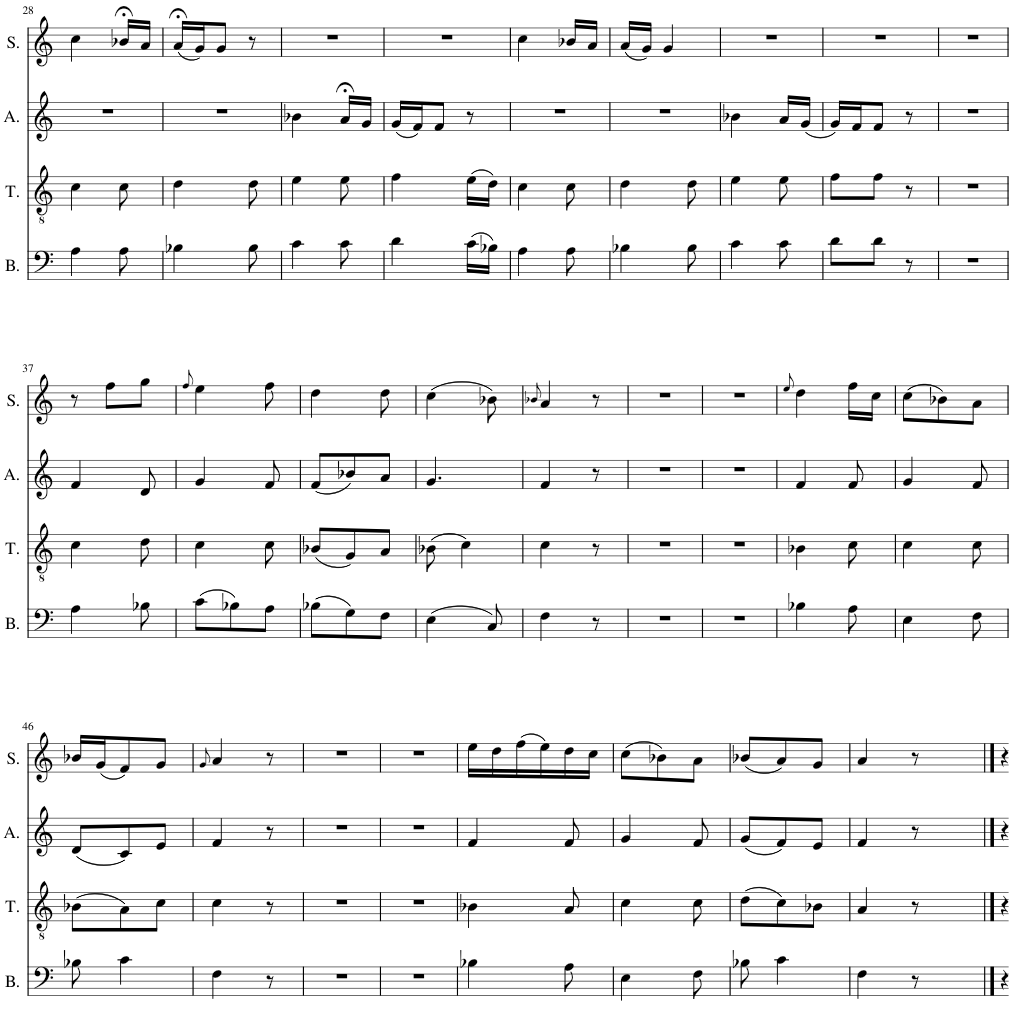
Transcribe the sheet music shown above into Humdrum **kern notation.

**kern	**kern	**kern	**kern
*part4	*part3	*part2	*part1
*staff4	*staff3	*staff2	*staff1
*I"Bass	*I"Tenor	*I"Alto	*I"Soprano
*I'B.	*I'T.	*I'A.	*I'S.
!!LO:PB:g=z
*clefF4	*clefGv2	*clefG2	*clefG2
*k[]	*k[]	*k[]	*k[]
*M3/8	*M3/8	*M3/8	*M3/8
=28	=28	=28	=28
4A\	4c\	4.r	4cc\
8A\	8c\	.	16b-X;</LL
.	.	.	16a/JJ
=29	=29	=29	=29
4B-X\	4d\	4.r	(16a;</LL
.	.	.	16g/J)
.	.	.	8g/J
8B-\	8d\	.	8r
=30	=30	=30	=30
4c\	4e\	4b-X\	4.r
8c\	8e\	16a;</LL	.
.	.	16g/JJ	.
=31	=31	=31	=31
4d\	4f\	(16g/LL	4.r
.	.	16f/J)	.
.	.	8f/J	.
(16c\LL	(16e\LL	8r	.
16B-X\JJ)	16d\JJ)	.	.
=32	=32	=32	=32
4A\	4c\	4.r	4cc\
8A\	8c\	.	16b-X/LL
.	.	.	16a/JJ
=33	=33	=33	=33
4B-X\	4d\	4.r	(16a/LL
.	.	.	16g/JJ)
.	.	.	4g/
8B-\	8d\	.	.
=34	=34	=34	=34
4c\	4e\	4b-X\	4.r
8c\	8e\	16a/LL	.
.	.	(16g/JJ	.
=35	=35	=35	=35
8d\L	8f\L	16g/LL)	4.r
.	.	16f/J	.
8d\J	8f\J	8f/J	.
8r	8r	8r	.
=36	=36	=36	=36
4.r	4.r	4.r	4.r
!!LO:LB:g=z
=37	=37	=37	=37
4A\	4c\	4f/	8r
.	.	.	8ff\L
8B-X\	8d\	8d/	8gg\J
=38	=38	=38	=38
.	.	.	8qff/
(8c\L	4c\	4g/	4ee\
8B-X\)	.	.	.
8A\J	8c\	8f/	8ff\
=39	=39	=39	=39
(8B-X\L	(8B-X/L	(8f/L	4dd\
8G\)	8G/)	8b-X/)	.
8F\J	8A/J	8a/J	8dd\
=40	=40	=40	=40
(4E\	(8B-X\	4.g/	(4cc\
.	4c\)	.	.
8C/)	.	.	8b-X\)
=41	=41	=41	=41
.	.	.	8qb-X/
4F\	4c\	4f/	4a/
8r	8r	8r	8r
=42	=42	=42	=42
4.r	4.r	4.r	4.r
=43	=43	=43	=43
4.r	4.r	4.r	4.r
=44	=44	=44	=44
.	.	.	8qee/
4B-X\	4B-X\	4f/	4dd\
8A\	8c\	8f/	16ff\LL
.	.	.	16cc\JJ
=45	=45	=45	=45
4E\	4c\	4g/	(8cc\L
.	.	.	8b-X\)
8F\	8c\	8f/	8a\J
!!LO:LB:g=z
=46	=46	=46	=46
8B-X\	(8B-X\L	(8d/L	16b-X/LL
.	.	.	(16g/J
4c\	8A\)	8c/)	8f/)
.	8c\J	8e/J	8g/J
=47	=47	=47	=47
.	.	.	8qg/
4F\	4c\	4f/	4a/
8r	8r	8r	8r
=48	=48	=48	=48
4.r	4.r	4.r	4.r
=49	=49	=49	=49
4.r	4.r	4.r	4.r
=50	=50	=50	=50
4B-X\	4B-X\	4f/	16ee\LL
.	.	.	16dd\
.	.	.	(16ff\
.	.	.	16ee\)
8A\	8A/	8f/	16dd\
.	.	.	16cc\JJ
=51	=51	=51	=51
4E\	4c\	4g/	(8cc\L
.	.	.	8b-X\)
8F\	8c\	8f/	8a\J
=52	=52	=52	=52
8B-X\	(8d\L	(8g/L	(8b-X/L
4c\	8c\)	8f/)	8a/)
.	8B-X\J	8e/J	8g/J
=53	=53	=53	=53
4F\	4A/	4f/	4a/
8r	8r	8r	8r
8ryy	8ryy	8ryy	8ryy
4r	4r	4r	4r
==	==	==	==
*-	*-	*-	*-
